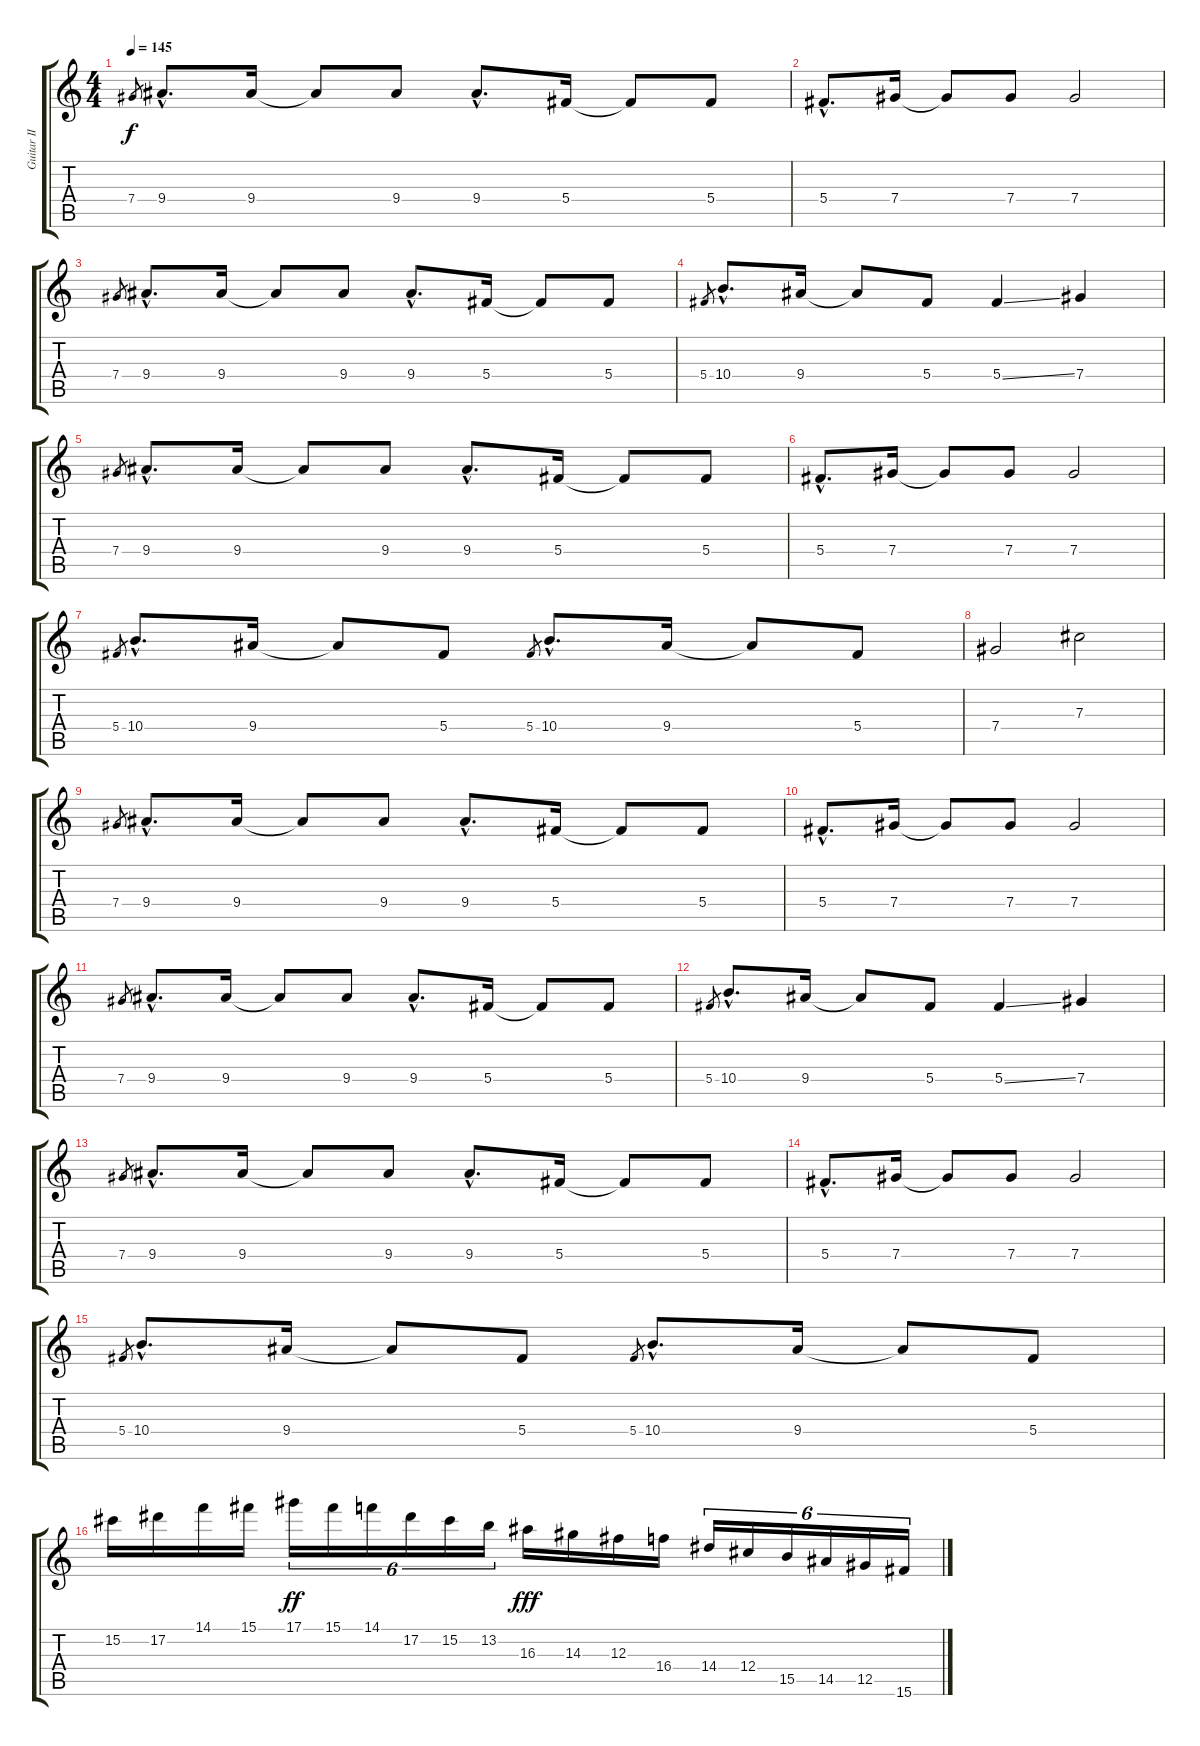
\track ("Guitar II" "Guitar II") {instrument distortionguitar}
\staff {score tabs}
\tuning (Eb4 Bb3 Gb3 Db3 Ab2 Eb2) {hide}
\ts (4 4)
\tempo 145
\clef g2
\ks c
7.4.8{gr dy f instrument distortionguitar} 9.4{hac}.8{d} 9.4.16 9.4{t}.8 9.4.8 9.4{hac}.8{d} 5.4.16 5.4{t}.8 5.4.8 |
5.4{hac}.8{d} 7.4.16 7.4{t}.8 7.4.8 7.4.2 |
7.4.8{gr} 9.4{hac}.8{d} 9.4.16 9.4{t}.8 9.4.8 9.4{hac}.8{d} 5.4.16 5.4{t}.8 5.4.8 |
5.4.8{gr} 10.4{hac}.8{d} 9.4.16 9.4{t}.8 5.4.8 5.4{ss}.4 7.4.4 |
7.4.8{gr} 9.4{hac}.8{d} 9.4.16 9.4{t}.8 9.4.8 9.4{hac}.8{d} 5.4.16 5.4{t}.8 5.4.8 |
5.4{hac}.8{d} 7.4.16 7.4{t}.8 7.4.8 7.4.2 |
5.4.8{gr} 10.4{hac}.8{d} 9.4.16 9.4{t}.8 5.4.8 5.4.8{gr} 10.4{hac}.8{d} 9.4.16 9.4{t}.8 5.4.8 |
7.4.2 7.3.2 |
7.4.8{gr} 9.4{hac}.8{d} 9.4.16 9.4{t}.8 9.4.8 9.4{hac}.8{d} 5.4.16 5.4{t}.8 5.4.8 |
5.4{hac}.8{d} 7.4.16 7.4{t}.8 7.4.8 7.4.2 |
7.4.8{gr} 9.4{hac}.8{d} 9.4.16 9.4{t}.8 9.4.8 9.4{hac}.8{d} 5.4.16 5.4{t}.8 5.4.8 |
5.4.8{gr} 10.4{hac}.8{d} 9.4.16 9.4{t}.8 5.4.8 5.4{ss}.4 7.4.4 |
7.4.8{gr} 9.4{hac}.8{d} 9.4.16 9.4{t}.8 9.4.8 9.4{hac}.8{d} 5.4.16 5.4{t}.8 5.4.8 |
5.4{hac}.8{d} 7.4.16 7.4{t}.8 7.4.8 7.4.2 |
5.4.8{gr} 10.4{hac}.8{d} 9.4.16 9.4{t}.8 5.4.8 5.4.8{gr} 10.4{hac}.8{d} 9.4.16 9.4{t}.8 5.4.8 |
15.2.16 17.2.16 14.1.16 15.1.16 17.1.16{tu (6 4) dy ff} 15.1.16{tu (6 4)} 14.1.16{tu (6 4)} 17.2.16{tu (6 4)} 15.2.16{tu (6 4)} 13.2.16{tu (6 4)} 16.3.16{dy fff} 14.3.16 12.3.16 16.4.16 14.4.16{tu (6 4)} 12.4.16{tu (6 4)} 15.5.16{tu (6 4)} 14.5.16{tu (6 4)} 12.5.16{tu (6 4)} 15.6.16{tu (6 4)}
